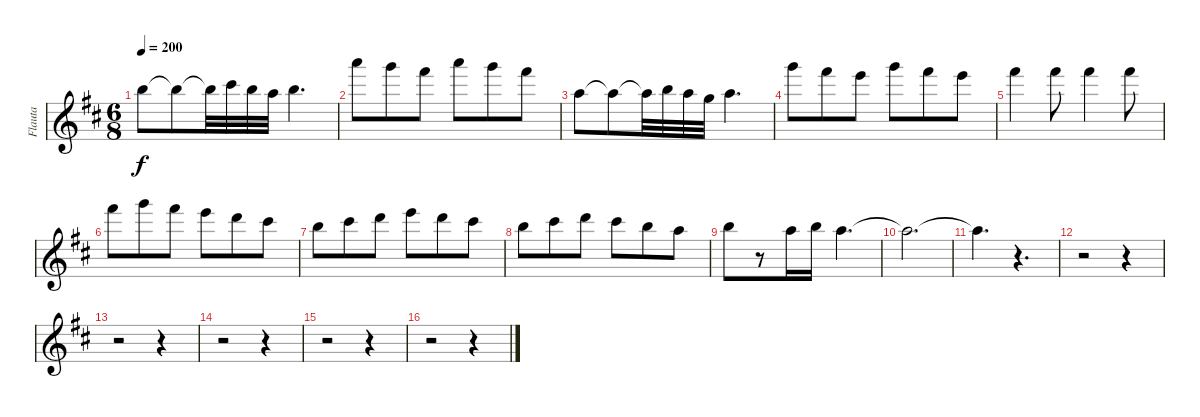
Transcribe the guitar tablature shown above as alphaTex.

\track ("Flauta" "Flauta") {instrument whistle}
\staff {score}
\tuning (E4 B3 G3 D3 A2 E2) {hide}
\ts (6 8)
\tempo 200
\clef g2
\ks bminor
19.1.8{dy f} 19.1{t}.8 19.1{t}.32 21.1.32 19.1.32 17.1.32 19.1.4{d} |
29.1.8 27.1.8 26.1.8 29.1.8 27.1.8 26.1.8 |
17.1.8 17.1{t}.8 17.1{t}.32 19.1.32 17.1.32 15.1.32 17.1.4{d} |
27.1.8 26.1.8 24.1.8 27.1.8 26.1.8 24.1.8 |
26.1.4 26.1.8 26.1.4 26.1.8 |
26.1.8 27.1.8 26.1.8 24.1.8 22.1.8 21.1.8 |
19.1.8 21.1.8 22.1.8 24.1.8 22.1.8 21.1.8 |
19.1.8 21.1.8 22.1.8 21.1.8 19.1.8 17.1.8 |
19.1.8 r.8 17.1.16 19.1.16 17.1.4{d} |
17.1{t}.2{d} |
17.1{t}.4{d} r.4{d} |
r.2 r.4 |
r.2 r.4 |
r.2 r.4 |
r.2 r.4 |
r.2 r.4
